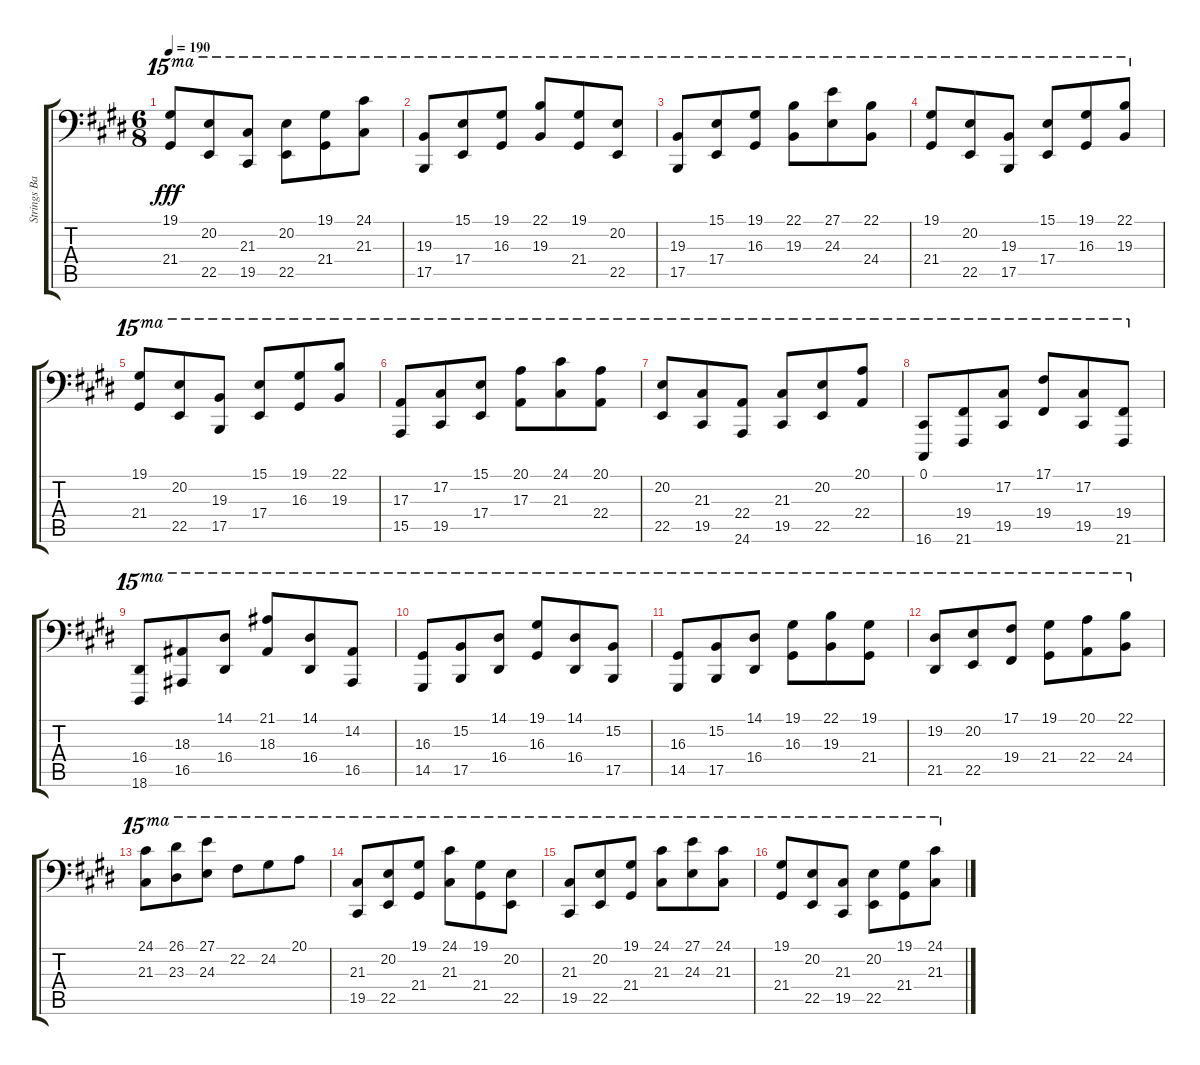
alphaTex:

\track ("Strings Back" "Strings Ba") {instrument stringensemble2}
\staff {score tabs}
\tuning (Db4 Ab3 E3 B2 Gb2 A1) {hide}
\ts (6 8)
\tempo 190
\clef f4
\ks c#minor
(19.1 21.4).8{ot 15ma dy fff} (20.2 22.5).8{ot 15ma} (21.3 19.5).8{ot 15ma} (20.2 22.5).8{ot 15ma} (19.1 21.4).8{ot 15ma} (24.1 21.3).8{ot 15ma} |
(19.3 17.5).8{ot 15ma} (15.1 17.4).8{ot 15ma} (19.1 16.3).8{ot 15ma} (22.1 19.3).8{ot 15ma} (19.1 21.4).8{ot 15ma} (20.2 22.5).8{ot 15ma} |
(19.3 17.5).8{ot 15ma} (15.1 17.4).8{ot 15ma} (19.1 16.3).8{ot 15ma} (22.1 19.3).8{ot 15ma} (27.1 24.3).8{ot 15ma} (22.1 24.4).8{ot 15ma} |
(19.1 21.4).8{ot 15ma} (20.2 22.5).8{ot 15ma} (19.3 17.5).8{ot 15ma} (15.1 17.4).8{ot 15ma} (19.1 16.3).8{ot 15ma} (22.1 19.3).8{ot 15ma} |
(19.1 21.4).8{ot 15ma} (20.2 22.5).8{ot 15ma} (19.3 17.5).8{ot 15ma} (15.1 17.4).8{ot 15ma} (19.1 16.3).8{ot 15ma} (22.1 19.3).8{ot 15ma} |
(17.3 15.5).8{ot 15ma} (17.2 19.5).8{ot 15ma} (15.1 17.4).8{ot 15ma} (20.1 17.3).8{ot 15ma} (24.1 21.3).8{ot 15ma} (20.1 22.4).8{ot 15ma} |
(20.2 22.5).8{ot 15ma} (21.3 19.5).8{ot 15ma} (22.4 24.6).8{ot 15ma} (21.3 19.5).8{ot 15ma} (20.2 22.5).8{ot 15ma} (20.1 22.4).8{ot 15ma} |
(0.1 16.6).8{ot 15ma} (19.4 21.6).8{ot 15ma} (17.2 19.5).8{ot 15ma} (17.1 19.4).8{ot 15ma} (17.2 19.5).8{ot 15ma} (19.4 21.6).8{ot 15ma} |
(16.4 18.6).8{ot 15ma} (18.3 16.5).8{ot 15ma} (14.1 16.4).8{ot 15ma} (21.1 18.3).8{ot 15ma} (14.1 16.4).8{ot 15ma} (14.2 16.5).8{ot 15ma} |
(16.3 14.5).8{ot 15ma} (15.2 17.5).8{ot 15ma} (14.1 16.4).8{ot 15ma} (19.1 16.3).8{ot 15ma} (14.1 16.4).8{ot 15ma} (15.2 17.5).8{ot 15ma} |
(16.3 14.5).8{ot 15ma} (15.2 17.5).8{ot 15ma} (14.1 16.4).8{ot 15ma} (19.1 16.3).8{ot 15ma} (22.1 19.3).8{ot 15ma} (19.1 21.4).8{ot 15ma} |
(19.2 21.5).8{ot 15ma} (20.2 22.5).8{ot 15ma} (17.1 19.4).8{ot 15ma} (19.1 21.4).8{ot 15ma} (20.1 22.4).8{ot 15ma} (22.1 24.4).8{ot 15ma} |
(24.1 21.3).8{ot 15ma} (26.1 23.3).8{ot 15ma} (27.1 24.3).8{ot 15ma} 22.2.8{ot 15ma} 24.2.8{ot 15ma} 20.1.8{ot 15ma} |
(21.3 19.5).8{ot 15ma} (20.2 22.5).8{ot 15ma} (19.1 21.4).8{ot 15ma} (24.1 21.3).8{ot 15ma} (19.1 21.4).8{ot 15ma} (20.2 22.5).8{ot 15ma} |
(21.3 19.5).8{ot 15ma} (20.2 22.5).8{ot 15ma} (19.1 21.4).8{ot 15ma} (24.1 21.3).8{ot 15ma} (27.1 24.3).8{ot 15ma} (24.1 21.3).8{ot 15ma} |
(19.1 21.4).8{ot 15ma} (20.2 22.5).8{ot 15ma} (21.3 19.5).8{ot 15ma} (20.2 22.5).8{ot 15ma} (19.1 21.4).8{ot 15ma} (24.1 21.3).8{ot 15ma}
